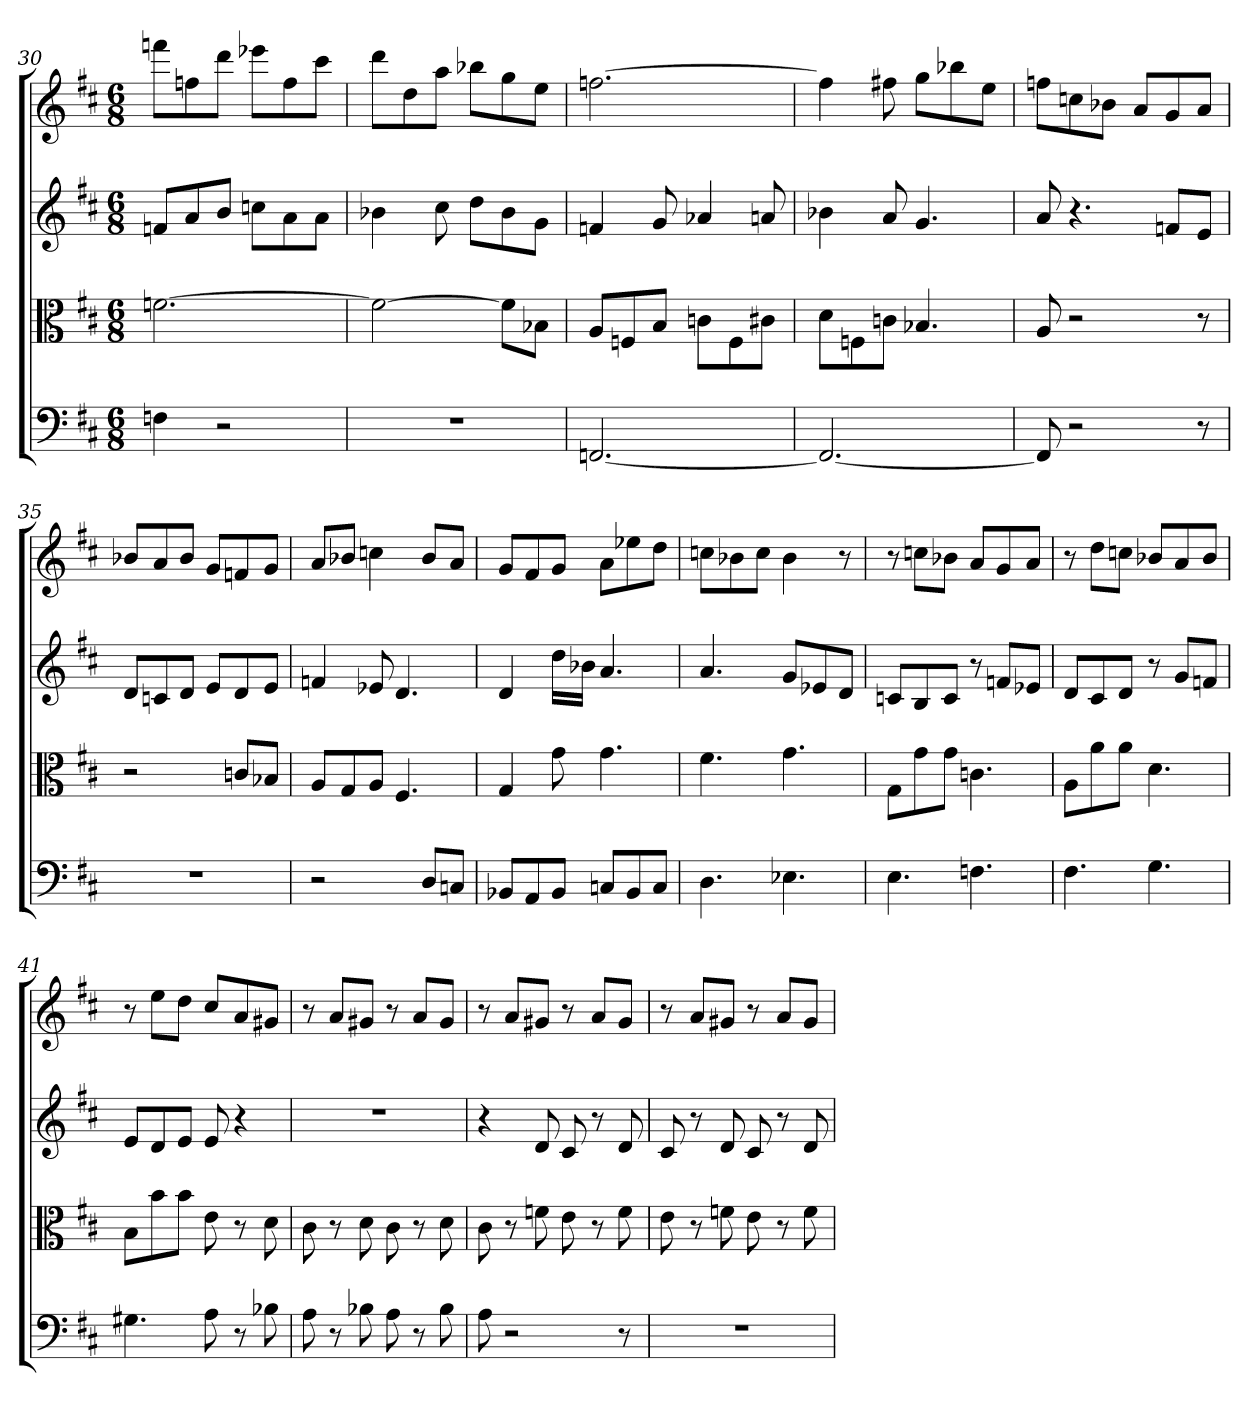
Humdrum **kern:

**kern	**kern	**kern	**kern
*part4	*part3	*part2	*part1
*staff4	*staff3	*staff2	*staff1
*clefF4	*clefC3	*	*
*k[f#c#]	*k[f#c#]	*k[f#c#]	*k[f#c#]
*D:	*D:	*D:	*D:
*M6/8	*M6/8	*M6/8	*M6/8
=30	=30	=30	=30
4Fn	[2.fn	8fnL	8fffnL
.	.	8a	8ffn
2r	.	8bJ	8dddJ
.	.	8ccnL	8eee-XL
.	.	8a	8ff
.	.	8aJ	8ccc#J
=31	=31	=31	=31
2.r	2f_	4b-X	8dddL
.	.	.	8dd
.	.	8cc#	8aaJ
.	.	8ddL	8bb-XL
.	8f\L]	8b-	8gg
.	8B-X\J	8gJ	8eeJ
=32	=32	=32	=32
[2.FFn	8A/L	4fn	[2.ffn
.	8Fn/	.	.
.	8B/J	8g	.
.	8cn\L	4a-X	.
.	8F\	.	.
.	8c#X\J	8an	.
=33	=33	=33	=33
2.FF_	8d\L	4b-X	4ff]
.	8Fn\	.	.
.	8cn\J	8a	8ff#X
.	4.B-X	4.g	8ggL
.	.	.	8bb-X
.	.	.	8eeJ
=34	=34	=34	=34
8FF]	8A	8a	8ffnL
2r	2r	4.r	8ccn
.	.	.	8b-XJ
.	.	.	8aL
.	.	8fnL	8g
8r	8r	8eJ	8aJ
=35	=35	=35	=35
2.r	2r	8dL	8b-XL
.	.	8cn	8a
.	.	8dJ	8b-J
.	.	8eL	8gL
.	8cn/L	8d	8fn
.	8B-X/J	8eJ	8gJ
=36	=36	=36	=36
2r	8A/L	4fn	8aL
.	8G/	.	8b-XJ
.	8A/J	8e-X	4ccn
.	4.F#	4.d	.
8D/L	.	.	8b-L
8Cn/J	.	.	8aJ
=37	=37	=37	=37
8BB-X/L	4G	4d	8gL
8AA/	.	.	8f#
8BB-/J	8g	16ddLL	8gJ
.	.	16b-XJJ	.
8Cn/L	4.g	4.a	8aL
8BB-/	.	.	8ee-X
8C/J	.	.	8ddJ
=38	=38	=38	=38
4.D	4.f#	4.a	8ccnL
.	.	.	8b-X
.	.	.	8ccJ
4.E-X	4.g	8gL	4b-
.	.	8e-X	.
.	.	8dJ	8r
=39	=39	=39	=39
4.E	8G\L	8cnL	8r
.	8g\	8B	8ccnL
.	8g\J	8cJ	8b-XJ
4.Fn	4.cn	8r	8aL
.	.	8fnL	8g
.	.	8e-XJ	8aJ
=40	=40	=40	=40
4.F#	8A\L	8dL	8r
.	8a\	8c#	8ddL
.	8a\J	8dJ	8ccnJ
4.G	4.d	8r	8b-XL
.	.	8gL	8a
.	.	8fnJ	8b-J
=41	=41	=41	=41
4.G#X	8B\L	8eL	8r
.	8b\	8d	8eeL
.	8b\J	8eJ	8ddJ
8A	8e	8e	8cc#L
8r	8r	4r	8a
8B-X	8d	.	8g#XJ
=42	=42	=42	=42
8A	8c#	2.r	8r
8r	8r	.	8aL
8B-X	8d	.	8g#XJ
8A	8c#	.	8r
8r	8r	.	8aL
8B-	8d	.	8g#J
=43	=43	=43	=43
8A	8c#	4r	8r
2r	8r	.	8aL
.	8fn	8d	8g#XJ
.	8e	8c#	8r
.	8r	8r	8aL
8r	8f	8d	8g#J
=44	=44	=44	=44
2.r	8e	8c#	8r
.	8r	8r	8aL
.	8fn	8d	8g#XJ
.	8e	8c#	8r
.	8r	8r	8aL
.	8f	8d	8g#J
=	=	=	=
*-	*-	*-	*-
